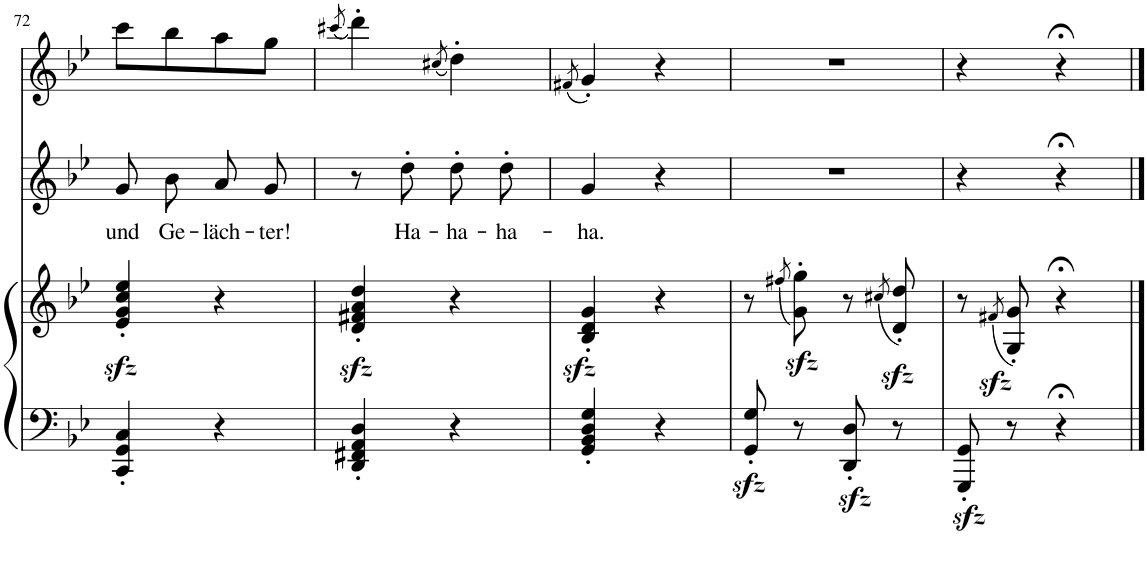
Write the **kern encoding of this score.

**kern	**kern	**kern	**text	**kern
*part3	*part3	*part2	*part2	*part1
*staff4	*staff3	*staff2	*staff2	*staff1
*I"Piano	*	*I"Voice	*	*I"Violine
*I'Pno	*	*	*	*
!!LO:PB:g=z
*clefF4	*clefG2	*clefG2	*	*clefG2
*k[b-e-]	*k[b-e-]	*k[b-e-]	*	*k[b-e-]
*M2/4	*M2/4	*M2/4	*	*M2/4
=72	=72	=72	=72	=72
!	!	!	!LO:LY:b	!
4CC/' 4GG/' 4C/'	4e-/zz<' 4g/zz<' 4cc/zz<' 4ee-/zz<'	8g/L	und	8ccc\L
!	!	!	!LO:LY:b	!
.	.	8b-/J	Ge-	8bb-\
!	!	!	!LO:LY:b	!
4r	4r	8a/L	-läch-	8aa\
!	!	!	!LO:LY:b	!
.	.	8g/J	-ter!	8gg\J
=73	=73	=73	=73	=73
.	.	.	.	(8qccc#X/
4DD/' 4FF#X/' 4AA/' 4D/'	4d/zz<' 4f#X/zz<' 4a/zz<' 4dd/zz<'	8r	.	4ddd'\)
!	!	!	!LO:LY:b	!
.	.	8dd'\	Ha-	.
.	.	.	.	(8qcc#X/
!	!	!	!LO:LY:b	!
4r	4r	8dd'\L	-ha-	4dd'\)
!	!	!	!LO:LY:b	!
.	.	8dd'\J	-ha-	.
=74	=74	=74	=74	=74
.	.	.	.	(8qf#X/
!	!	!	!LO:LY:b	!
4GG/' 4BB-/' 4D/' 4G/'	4B-/zz<' 4d/zz<' 4g/zz<'	4g/	-ha.	4g'/)
4r	4r	4r	.	4r
=75	=75	=75	=75	=75
8GG/zz<' 8G/zz<'	8r	2r	.	2r
.	(8qff#X/	.	.	.
8r	8g\zz<' 8gg\zz<')	.	.	.
8DD/zz<' 8D/zz<'	8r	.	.	.
.	(8qcc#X/	.	.	.
8r	8d/zz<' 8dd/zz<')	.	.	.
=76	=76	=76	=76	=76
8GGG/zz<' 8GG/zz<'	8r	4r	.	4r
.	(8qf#X/	.	.	.
8r	8G/zz<' 8g/zz<')	.	.	.
4r;<	4r;<	4r;<	.	4r;<
==	==	==	==	==
*-	*-	*-	*-	*-
